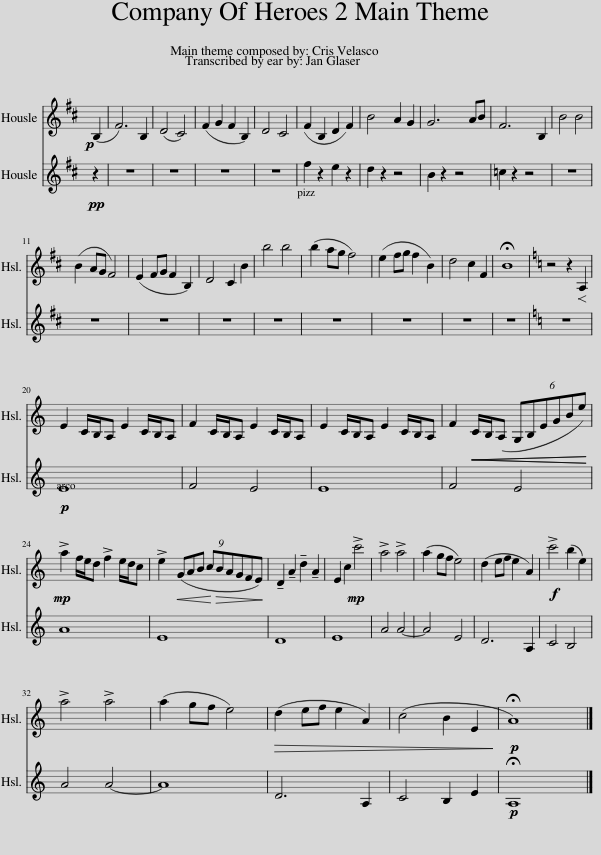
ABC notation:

X:1
%%score 1 2
L:1/8
M:none
I:linebreak $
K:D
V:1 treble
V:2 treble
V:1
!p! (B,2 | F6) B,2 | (D4 C4) | (F2 G2 F2 B,2) | D4 C4 | %5
 (F2 B,2 D2 F2) | B4 A2 G2 | G6 AB | F6 B,2 | B4 B4 |$ %10
 (B2 AG F4) | (E2 FG F2 B,2) | D4 C2 B2 | b4 b4 | (b2 ag f4) | %15
 (e2 fg f2 B2) | d4 c2 F2 | !fermata!B8 |[K:C] z4 z2!<(! A,2!<)! |$ E2 C/B,/A, E2 C/B,/A, | %20
 F2 C/B,/A, E2 C/B,/A, | E2 C/B,/A, E2 C/B,/A, | F2!<(!!<(! C/B,/(A, (6:4:6G,B,EGBe)!<)!!<)! |$!mp! !>!a2 f/e/d !>!f2 e/d/c | !>!e2!<(! (9:6:9(GAB c!<)!!>(!BAGFE)!>)! | %25
 !tenuto!D2 !tenuto!A2 !tenuto!d2 !tenuto!A2 | E2 c2!mp! !>!c'4 | !>!a4 !>!a4 | (a2 gf e4) | (d2 ef e2 A2) | %30
!f! !>!c'4 (b2 e2) |$ !>!a4 !>!a4 | (a2 gf e4) |!>(! (d2 ef e2 A2) | (c4 B2 E2!>)! | %35
!p! !fermata!A8) |] %36
V:2
!pp! z2 | z8 | z8 | z8 | z8 | %5
 f2 z2 e2 z2 | d2 z2 z4 | B2 z2 z4 | =c2 z2 z4 | z8 |$ %10
 z8 | z8 | z8 | z8 | z8 | %15
 z8 | z8 | z8 |[K:C] z8 |$!p! E8 | %20
 F4 E4 | E8 | F4 E4 |$ A8 | E8 | %25
 D8 | E8 | A4 A4- | A4 E4 | D6 A,2 | %30
 C4 B,4 |$ A4 A4- | A8 | D6 A,2 | C4 B,2 E2 | %35
!p! !fermata!A,8 |] %36
